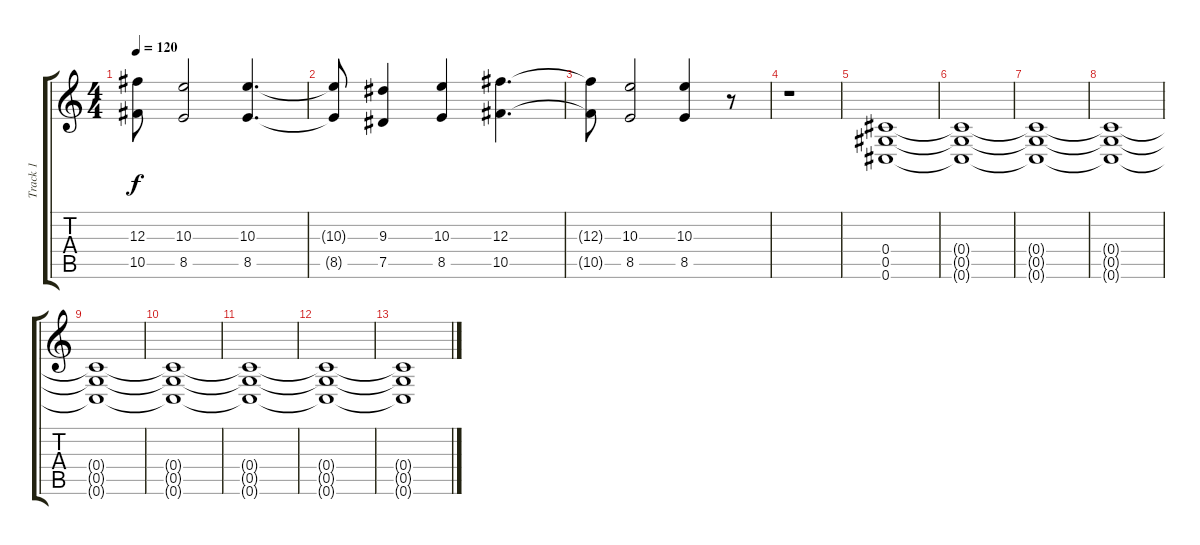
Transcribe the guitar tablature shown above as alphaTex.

\track ("Track 1" "Track 1") {solo instrument distortionguitar}
\staff {score tabs}
\tuning (Eb4 Bb3 Gb3 Db3 Ab2 Db2) {hide}
\ts (4 4)
\tempo 120
\clef g2
\ks c
(12.3{t} 10.5{t}).8{dy f} (10.3 8.5).2 (10.3 8.5).4{d} |
(10.3{t} 8.5{t}).8 (9.3 7.5).4 (10.3 8.5).4 (12.3 10.5).4{d} |
(12.3{t} 10.5{t}).8 (10.3 8.5).2 (10.3 8.5).4 r.8 |
r.1 |
(0.4 0.5 0.6).1 |
(0.4{t} 0.5{t} 0.6{t}).1 |
(0.4{t} 0.5{t} 0.6{t}).1 |
(0.4{t} 0.5{t} 0.6{t}).1 |
(0.4{t} 0.5{t} 0.6{t}).1 |
(0.4{t} 0.5{t} 0.6{t}).1 |
(0.4{t} 0.5{t} 0.6{t}).1 |
(0.4{t} 0.5{t} 0.6{t}).1 |
(0.4{t} 0.5{t} 0.6{t}).1
